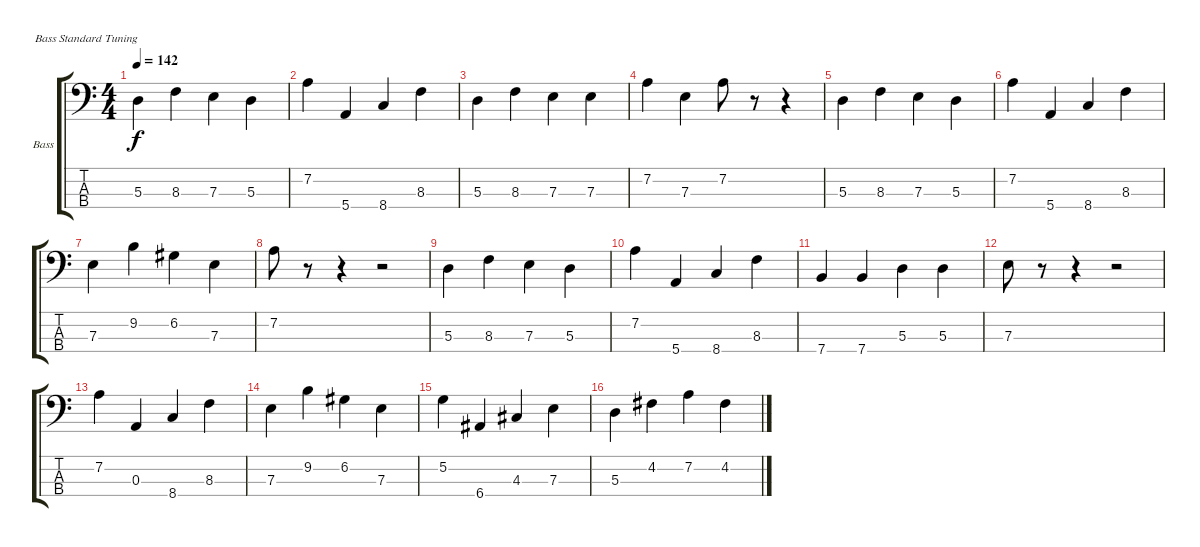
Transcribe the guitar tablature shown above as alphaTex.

\defaultSystemsLayout 4
\bracketExtendMode groupsimilarinstruments
\firstSystemTrackNameOrientation horizontal
\otherSystemsTrackNameOrientation horizontal
\track ("Bass" "Bass") {instrument electricbassfinger}
\staff {score tabs}
\tuning (G2 D2 A1 E1)
\ts (4 4)
\tempo 142
\clef f4
\scale
0.333333
\ks c
5.3.4{dy f} 8.3.4 7.3.4 5.3.4 |
\scale
0.333333 7.2.4 5.4.4 8.4.4 8.3.4 |
\scale
0.333333 5.3.4 8.3.4 7.3.4 7.3.4 |
\scale
0.333333 7.2.4 7.3.4 7.2.8 r.8 r.4 |
\scale
0.333333 5.3.4 8.3.4 7.3.4 5.3.4 |
\scale
0.333333 7.2.4 5.4.4 8.4.4 8.3.4 |
\scale
0.333333 7.3.4 9.2.4 6.2.4 7.3.4 |
\scale
0.333333 7.2.8 r.8 r.4 r.2 |
\scale
0.333333 5.3.4 8.3.4 7.3.4 5.3.4 |
\scale
0.333333 7.2.4 5.4.4 8.4.4 8.3.4 |
\scale
0.333333 7.4.4 7.4.4 5.3.4 5.3.4 |
\scale
0.333333 7.3.8 r.8 r.4 r.2 |
\scale
0.333333 7.2.4 0.3.4 8.4.4 8.3.4 |
\scale
0.333333 7.3.4 9.2.4 6.2.4 7.3.4 |
\scale
0.333333 5.2.4 6.4.4 4.3.4 7.3.4 |
\scale
0.333333 5.3.4 4.2.4 7.2.4 4.2.4
